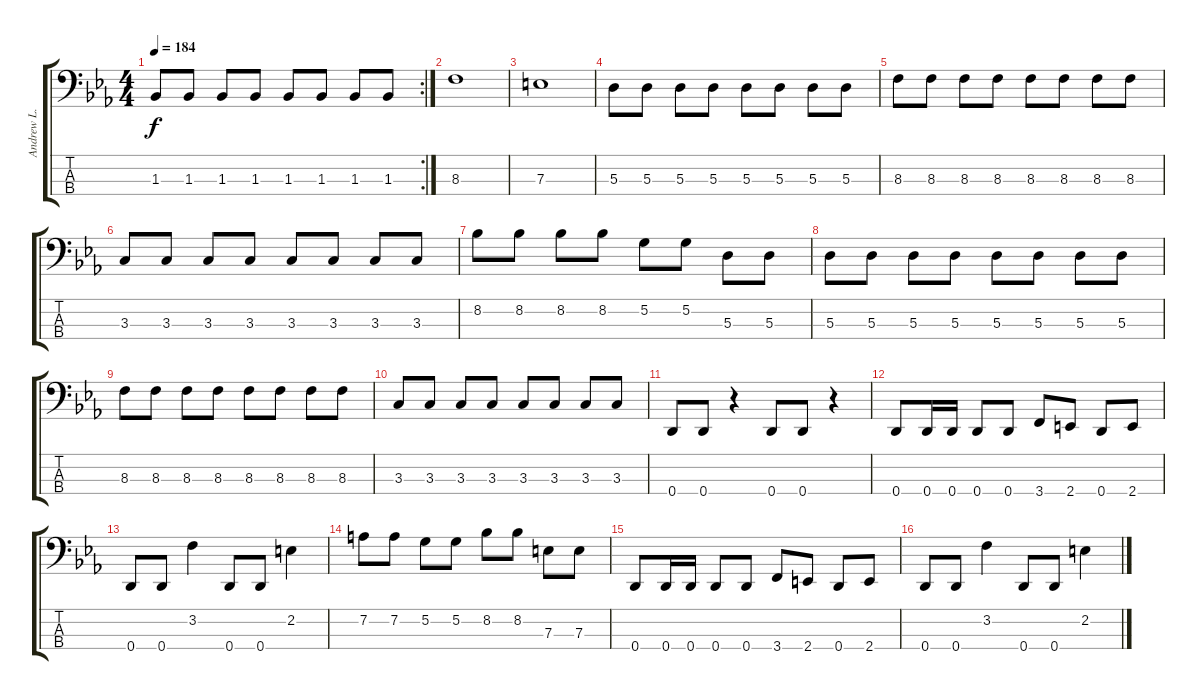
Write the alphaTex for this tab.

\track ("Andrew L." "Andrew L.") {instrument electricbassfinger}
\staff {score tabs}
\tuning (G2 D2 A1 D1) {hide}
\rc 2
\ts (4 4)
\tempo 184
\clef f4
\ks cminor
1.3.8{dy f} 1.3.8 1.3.8 1.3.8 1.3.8 1.3.8 1.3.8 1.3.8 |
8.3.1 |
7.3.1 |
5.3.8 5.3.8 5.3.8 5.3.8 5.3.8 5.3.8 5.3.8 5.3.8 |
8.3.8 8.3.8 8.3.8 8.3.8 8.3.8 8.3.8 8.3.8 8.3.8 |
3.3.8 3.3.8 3.3.8 3.3.8 3.3.8 3.3.8 3.3.8 3.3.8 |
8.2.8 8.2.8 8.2.8 8.2.8 5.2.8 5.2.8 5.3.8 5.3.8 |
5.3.8 5.3.8 5.3.8 5.3.8 5.3.8 5.3.8 5.3.8 5.3.8 |
8.3.8 8.3.8 8.3.8 8.3.8 8.3.8 8.3.8 8.3.8 8.3.8 |
3.3.8 3.3.8 3.3.8 3.3.8 3.3.8 3.3.8 3.3.8 3.3.8 |
0.4.8 0.4.8 r.4 0.4.8 0.4.8 r.4 |
0.4.8 0.4.16 0.4.16 0.4.8 0.4.8 3.4.8 2.4.8 0.4.8 2.4.8 |
0.4.8 0.4.8 3.2.4 0.4.8 0.4.8 2.2.4 |
7.2.8 7.2.8 5.2.8 5.2.8 8.2.8 8.2.8 7.3.8 7.3.8 |
0.4.8 0.4.16 0.4.16 0.4.8 0.4.8 3.4.8 2.4.8 0.4.8 2.4.8 |
0.4.8 0.4.8 3.2.4 0.4.8 0.4.8 2.2.4
